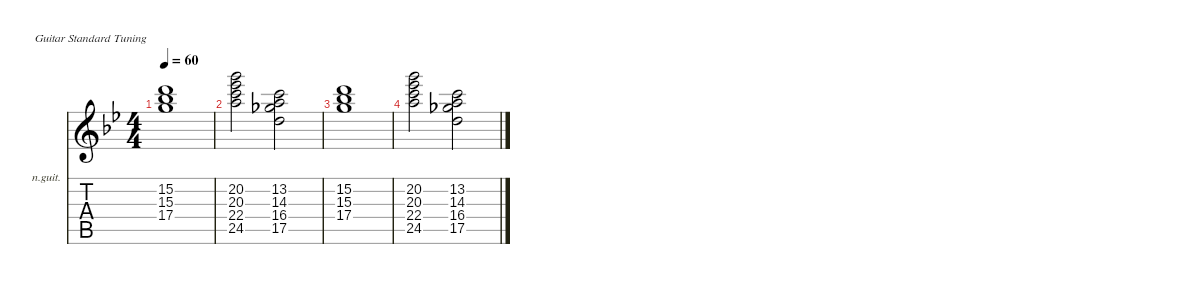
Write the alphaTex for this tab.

\hideDynamics
\bracketExtendMode nobrackets
\firstSystemTrackNameOrientation horizontal
\otherSystemsTrackNameOrientation horizontal
\track ("Nylon Guitar" "n.guit.") {instrument acousticguitarnylon}
\staff {score tabs}
\tuning (E4 B3 G3 D3 A2 E2)
\ts (4 4)
\tempo 60
\clef g2
\ks bb
(17.4{acc forcenatural} 15.3{acc b} 15.2{acc forcenatural}).1{dy mf beam Down} |
(22.4{acc forcenatural} 20.3{acc b} 24.5{acc forcenatural} 20.2{acc forcenatural}).2{beam Down} (17.5{acc forcenatural} 14.3{acc forcenatural} 16.4{acc b} 13.2{acc forcenatural}).2{beam Down} |
(17.4{acc forcenatural} 15.3{acc b} 15.2{acc forcenatural}).1{beam Down} |
(22.4{acc forcenatural} 20.3{acc b} 24.5{acc forcenatural} 20.2{acc forcenatural}).2{beam Down} (17.5{acc forcenatural} 16.4{acc b} 14.3{acc forcenatural} 13.2{acc forcenatural}).2{beam Down}
